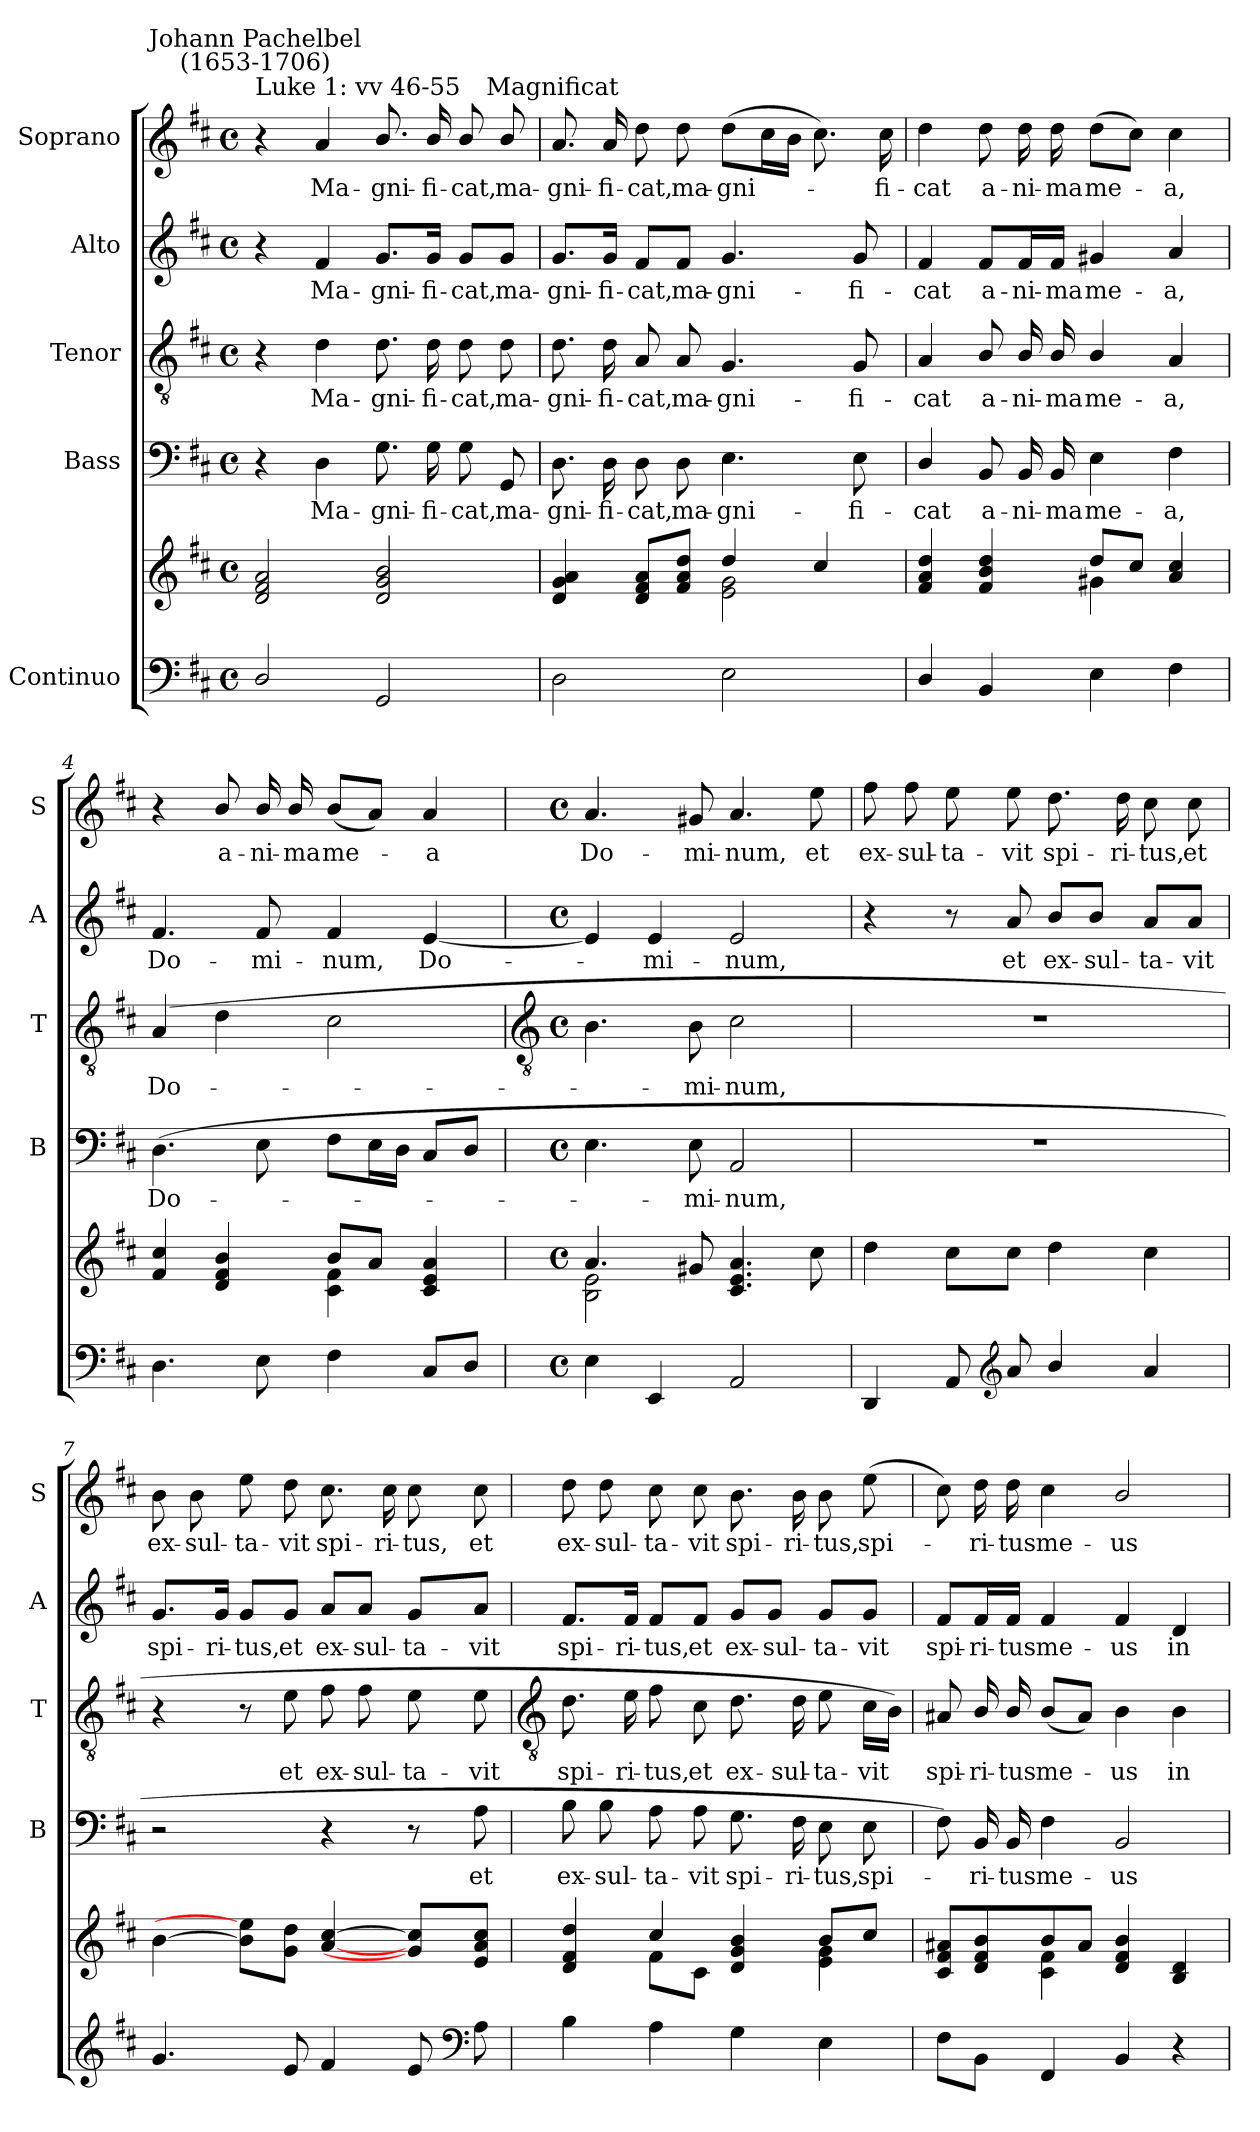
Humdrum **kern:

**kern	**kern	**kern	**text	**kern	**text	**kern	**text	**kern	**text
*part5	*part5	*part4	*part4	*part3	*part3	*part2	*part2	*part1	*part1
*staff6	*staff5	*staff4	*staff4	*staff3	*staff3	*staff2	*staff2	*staff1	*staff1
*I"Continuo	*	*I"Bass	*	*I"Tenor	*	*I"Alto	*	*I"Soprano	*
*	*	*I'B	*	*I'T	*	*I'A	*	*I'S	*
*clefF4	*clefG2	*clefF4	*	*clefGv2	*	*clefG2	*	*clefG2	*
*k[f#c#]	*k[f#c#]	*k[f#c#]	*	*k[f#c#]	*	*k[f#c#]	*	*k[f#c#]	*
*D:	*D:	*D:	*	*D:	*	*D:	*	*D:	*
*M4/4	*M4/4	*M4/4	*	*M4/4	*	*M4/4	*	*M4/4	*
*met(c)	*met(c)	*met(c)	*	*met(c)	*	*met(c)	*	*met(c)	*
=1	=1	=1	=1	=1	=1	=1	=1	=1	=1
*	*^	*	*	*	*	*	*	*	*
!	!	!	!	!	!	!	!	!	!LO:TX:a:t=Luke 1&colon; vv 46-55	!
!	!	!	!	!	!	!	!	!	!LO:TX:a:cj:t=Johann Pachelbel\n(1653-1706)	!
2D/	2d/ 2f#/ 2a/	2ryy	4r	.	4r	.	4r	.	4r	.
!	!	!	!	!LO:LY:b	!	!LO:LY:b	!	!LO:LY:b	!	!LO:LY:b
.	.	.	4D	Ma-	4d	Ma-	4f#	Ma-	4a	Ma-
!	!	!	!	!LO:LY:b	!	!LO:LY:b	!	!LO:LY:b	!	!LO:LY:b
2GG	2d/ 2g/ 2b/	2ryy	8.G	-gni-	8.d	-gni-	8.g/L	-gni-	8.b/	-gni-
!	!	!	!	!LO:LY:b	!	!LO:LY:b	!	!LO:LY:b	!	!LO:LY:b
.	.	.	16G	-fi-	16d	-fi-	16g/Jk	-fi-	16b/	-fi-
!	!	!	!	!LO:LY:b	!	!LO:LY:b	!	!LO:LY:b	!	!LO:LY:b
.	.	.	8G	-cat,	8d	-cat,	8g/L	-cat,	8b/	-cat,
!	!	!	!	!LO:LY:b	!	!LO:LY:b	!	!LO:LY:b	!	!LO:LY:b
.	.	.	8GG	ma-	8d	ma-	8g/J	ma-	8b/	ma-
=2	=2	=2	=2	=2	=2	=2	=2	=2	=2	=2
!	!	!	!	!	!	!	!	!	!LO:TX:a:cj:t=Magnificat	!
!	!	!	!	!LO:LY:b	!	!LO:LY:b	!	!LO:LY:b	!	!LO:LY:b
2D	4d/ 4g/ 4a/	2ryy	8.D	-gni-	8.d	-gni-	8.g/L	-gni-	8.a	-gni-
!	!	!	!	!LO:LY:b	!	!LO:LY:b	!	!LO:LY:b	!	!LO:LY:b
.	.	.	16D	-fi-	16d	-fi-	16g/Jk	-fi-	16a	-fi-
!	!	!	!	!LO:LY:b	!	!LO:LY:b	!	!LO:LY:b	!	!LO:LY:b
.	8d/ 8f#/ 8a/L	.	8D	-cat,	8A	-cat,	8f#/L	-cat,	8dd	-cat,
!	!	!	!	!LO:LY:b	!	!LO:LY:b	!	!LO:LY:b	!	!LO:LY:b
.	8f#/ 8a/ 8dd/J	.	8D	ma-	8A	ma-	8f#/J	ma-	8dd	ma-
!	!	!	!	!LO:LY:b	!	!LO:LY:b	!	!LO:LY:b	!	!LO:LY:b
2E	4dd/	2e\ 2g\	4.E	-gni-	4.G	-gni-	4.g	-gni-	(>8ddL	-gni-
.	.	.	.	.	.	.	.	.	16cc#L	.
.	.	.	.	.	.	.	.	.	16bJJ	.
.	4cc#/	.	.	.	.	.	.	.	8.cc#)	.
!	!	!	!	!LO:LY:b	!	!LO:LY:b	!	!LO:LY:b	!	!
.	.	.	8E	-fi-	8G	-fi-	8g	-fi-	.	.
!	!	!	!	!	!	!	!	!	!	!LO:LY:b
.	.	.	.	.	.	.	.	.	16cc#	fi-
=3	=3	=3	=3	=3	=3	=3	=3	=3	=3	=3
!	!	!	!	!LO:LY:b	!	!LO:LY:b	!	!LO:LY:b	!	!LO:LY:b
4D/	4f#/ 4a/ 4dd/	2ryy	4D/	-cat	4A	-cat	4f#	-cat	4dd	-cat
!	!	!	!	!LO:LY:b	!	!LO:LY:b	!	!LO:LY:b	!	!LO:LY:b
4BB	4f#/ 4b/ 4dd/	.	8BB	a-	8B/	a-	8f#/L	a-	8dd	a-
!	!	!	!	!LO:LY:b	!	!LO:LY:b	!	!LO:LY:b	!	!LO:LY:b
.	.	.	16BB	-ni-	16B/	-ni-	16f#/L	-ni-	16dd	-ni-
!	!	!	!	!LO:LY:b	!	!LO:LY:b	!	!LO:LY:b	!	!LO:LY:b
.	.	.	16BB	-ma	16B/	-ma	16f#/JJ	-ma	16dd	-ma
!	!	!	!	!LO:LY:b	!	!LO:LY:b	!	!LO:LY:b	!	!LO:LY:b
4E	8dd/L	4g#X\	4E	me-	4B/	me-	4g#X	me-	(>8ddL	me-
.	8cc#/J	.	.	.	.	.	.	.	8cc#J)	.
!	!	!	!	!LO:LY:b	!	!LO:LY:b	!	!LO:LY:b	!	!LO:LY:b
4F#	4a/ 4cc#/	4ryy	4F#	-a,	4A	-a,	4a	-a,	4cc#	a,
=4	=4	=4	=4	=4	=4	=4	=4	=4	=4	=4
!	!	!	!	!LO:LY:b	!	!LO:LY:b	!	!LO:LY:b	!	!
4.D	4f#/ 4cc#/	2ryy	(>4.D	Do-	(>4A	Do-	4.f#	Do-	4r	.
!	!	!	!	!	!	!	!	!	!	!LO:LY:b
.	4d/ 4f#/ 4b/	.	.	.	4d	.	.	.	8b/	a-
!	!	!	!	!	!	!	!	!LO:LY:b	!	!LO:LY:b
8E	.	.	8E	.	.	.	8f#	-mi-	16b/	-ni-
!	!	!	!	!	!	!	!	!	!	!LO:LY:b
.	.	.	.	.	.	.	.	.	16b/	-ma
!	!	!	!	!	!	!	!	!LO:LY:b	!	!LO:LY:b
4F#	8b/L	4c#\ 4f#\	8F#L	.	2c#	.	4f#	-num,	(<8bL	me-
.	8a/J	.	16EL	.	.	.	.	.	8aJ)	.
.	.	.	16DJJ	.	.	.	.	.	.	.
!	!	!	!	!	!	!	!	!LO:LY:b	!	!LO:LY:b
8C#L	4c#/ 4e/ 4a/	4ryy	8C#L	.	.	.	[4e	Do-	4a	a
8DJ	.	.	8DJ	.	.	.	.	.	.	.
!!LO:LB:g=z
=5	=5	=5	=5	=5	=5	=5	=5	=5	=5	=5
*	*	*	*	*	*clefGv2	*	*	*	*	*
*M4/4	*M4/4	*	*M4/4	*	*M4/4	*	*M4/4	*	*M4/4	*
*met(c)	*met(c)	*	*met(c)	*	*met(c)	*	*met(c)	*	*met(c)	*
!	!	!	!	!	!	!	!	!	!	!LO:LY:b
4E	4.a/	2B\ 2e\	4.E	.	4.B	.	4e]	.	4.a	Do-
!	!	!	!	!	!	!	!	!LO:LY:b	!	!
4EE	.	.	.	.	.	.	4e	mi-	.	.
!	!	!	!	!LO:LY:b	!	!LO:LY:b	!	!	!	!LO:LY:b
.	8g#X/	.	8E	mi-	8B	-mi-	.	.	8g#X	-mi-
!	!	!	!	!LO:LY:b	!	!LO:LY:b	!	!LO:LY:b	!	!LO:LY:b
2AA	4.c#/ 4.e/ 4.a/	2ryy	2AA	-num,	2c#	-num,	2e	-num,	4.a	-num,
!	!	!	!	!	!	!	!	!	!	!LO:LY:b
.	8cc#\	.	.	.	.	.	.	.	8ee	et
=6	=6	=6	=6	=6	=6	=6	=6	=6	=6	=6
!	!	!	!	!	!	!	!	!	!	!LO:LY:b
4DD	4dd\	2ryy	1r	.	1r	.	4r	.	8ff#	ex-
!	!	!	!	!	!	!	!	!	!	!LO:LY:b
.	.	.	.	.	.	.	.	.	8ff#	-sul-
!	!	!	!	!	!	!	!	!	!	!LO:LY:b
8AA	8cc#\L	.	.	.	.	.	8r	.	8ee	-ta-
*clefG2	*	*	*	*	*	*	*	*	*	*
!	!	!	!	!	!	!	!	!LO:LY:b	!	!LO:LY:b
8a	8cc#\J	.	.	.	.	.	8a	et	8ee	-vit
!	!	!	!	!	!	!	!	!LO:LY:b	!	!LO:LY:b
4b/	4dd\	2ryy	.	.	.	.	8b/L	ex-	8.dd	spi-
!	!	!	!	!	!	!	!	!LO:LY:b	!	!
.	.	.	.	.	.	.	8b/J	-sul-	.	.
!	!	!	!	!	!	!	!	!	!	!LO:LY:b
.	.	.	.	.	.	.	.	.	16dd	-ri-
!	!	!	!	!	!	!	!	!LO:LY:b	!	!LO:LY:b
4a	4cc#\	.	.	.	.	.	8a/L	-ta-	8cc#	-tus,
!	!	!	!	!	!	!	!	!LO:LY:b	!	!LO:LY:b
.	.	.	.	.	.	.	8a/J	-vit	8cc#	et
=7	=7	=7	=7	=7	=7	=7	=7	=7	=7	=7
!	!	!	!	!	!	!	!	!LO:LY:b	!	!LO:LY:b
4.g	[4b\	2ryy	2r	.	4r	.	8.g/L	spi-	8b	ex-
!	!	!	!	!	!	!	!	!	!	!LO:LY:b
.	.	.	.	.	.	.	.	.	8b	-sul-
!	!	!	!	!	!	!	!	!LO:LY:b	!	!
.	.	.	.	.	.	.	16g/Jk	-ri-	.	.
!	!	!	!	!	!	!	!	!LO:LY:b	!	!LO:LY:b
.	8b\] 8ee\]L	.	.	.	8r	.	8g/L	-tus,	8ee	-ta-
!	!	!	!	!	!	!LO:LY:b	!	!LO:LY:b	!	!LO:LY:b
8e	8g\ 8dd\J	.	.	.	8e	et	8g/J	et	8dd	-vit
!	!	!	!	!	!	!LO:LY:b	!	!LO:LY:b	!	!LO:LY:b
4f#	[4a/ [4cc#/	2ryy	4r	.	8f#	ex-	8a/L	ex-	8.cc#	spi-
!	!	!	!	!	!	!LO:LY:b	!	!LO:LY:b	!	!
.	.	.	.	.	8f#	-sul-	8a/J	-sul-	.	.
!	!	!	!	!	!	!	!	!	!	!LO:LY:b
.	.	.	.	.	.	.	.	.	16cc#	-ri-
!	!	!	!	!	!	!LO:LY:b	!	!LO:LY:b	!	!LO:LY:b
8e/	8g/] 8cc#/]L	.	8r	.	8e	-ta-	8g/L	-ta-	8cc#	-tus,
*clefF4	*	*	*	*	*	*	*	*	*	*
!	!	!	!	!LO:LY:b	!	!LO:LY:b	!	!LO:LY:b	!	!LO:LY:b
8A\	8e/ 8a/ 8cc#/J	.	8A	et	8e	-vit	8a/J	-vit	8cc#	et
!!LO:LB:g=z
=8	=8	=8	=8	=8	=8	=8	=8	=8	=8	=8
*	*	*	*	*	*clefGv2	*	*	*	*	*
!	!	!	!	!LO:LY:b	!	!LO:LY:b	!	!LO:LY:b	!	!LO:LY:b
4B	4d/ 4f#/ 4dd/	4ryy	8B	ex-	8.d	spi-	8.f#/L	spi-	8dd	ex-
!	!	!	!	!LO:LY:b	!	!	!	!	!	!LO:LY:b
.	.	.	8B	-sul-	.	.	.	.	8dd	-sul-
!	!	!	!	!	!	!LO:LY:b	!	!LO:LY:b	!	!
.	.	.	.	.	16e	-ri-	16f#/Jk	-ri-	.	.
!	!	!	!	!LO:LY:b	!	!LO:LY:b	!	!LO:LY:b	!	!LO:LY:b
4A	4cc#/	8f#\L	8A	-ta-	8f#	-tus,	8f#/L	-tus,	8cc#	-ta-
!	!	!	!	!LO:LY:b	!	!LO:LY:b	!	!LO:LY:b	!	!LO:LY:b
.	.	8c#\J	8A	-vit	8c#	et	8f#/J	et	8cc#	-vit
!	!	!	!	!LO:LY:b	!	!LO:LY:b	!	!LO:LY:b	!	!LO:LY:b
4G	4d/ 4g/ 4b/	4ryy	8.G	spi-	8.d	ex-	8g/L	ex-	8.b	spi-
!	!	!	!	!	!	!	!	!LO:LY:b	!	!
.	.	.	.	.	.	.	8g/J	-sul-	.	.
!	!	!	!	!LO:LY:b	!	!LO:LY:b	!	!	!	!LO:LY:b
.	.	.	16F#	-ri-	16d	-sul-	.	.	16b	-ri-
!	!	!	!	!LO:LY:b	!	!LO:LY:b	!	!LO:LY:b	!	!LO:LY:b
4E	8b/L	4e\ 4g\	8E	-tus,	8e	-ta-	8g/L	-ta-	8b	-tus,
!	!	!	!	!LO:LY:b	!	!LO:LY:b	!	!LO:LY:b	!	!LO:LY:b
.	8cc#/J	.	8E	spi-	16c#LL	-vit	8g/J	-vit	(>8ee	spi-
.	.	.	.	.	16BJJ)	.	.	.	.	.
=9	=9	=9	=9	=9	=9	=9	=9	=9	=9	=9
!	!	!	!	!	!	!LO:LY:b	!	!LO:LY:b	!	!
8F#L	8c#/ 8f#/ 8a#X/L	4ryy	8F#)	.	8A#X	spi-	8f#/L	spi-	8cc#)	.
!	!	!	!	!LO:LY:b	!	!LO:LY:b	!	!LO:LY:b	!	!LO:LY:b
8BBJ	8d/ 8f#/ 8b/	.	16BB	ri-	16B/	-ri-	16f#/L	-ri-	16dd	ri-
!	!	!	!	!LO:LY:b	!	!LO:LY:b	!	!LO:LY:b	!	!LO:LY:b
.	.	.	16BB	-tus	16B/	-tus	16f#/JJ	-tus	16dd	-tus
!	!	!	!	!LO:LY:b	!	!LO:LY:b	!	!LO:LY:b	!	!LO:LY:b
4FF#	8b/	4c#\ 4f#\	4F#	me-	(<8BL	me-	4f#	me-	4cc#	me-
.	8a#/J	.	.	.	8A#J)	.	.	.	.	.
!	!	!	!	!LO:LY:b	!	!LO:LY:b	!	!LO:LY:b	!	!LO:LY:b
4BB	4d/ 4f#/ 4b/	2ryy	2BB	-us	4B	us	4f#	-us	2b/	-us
!	!	!	!	!	!	!LO:LY:b	!	!LO:LY:b	!	!
4r	4B/ 4d/	.	.	.	4B	in	4d	in	.	.
*	*v	*v	*	*	*	*	*	*	*	*
=	=	=	=	=	=	=	=	=	=
*-	*-	*-	*-	*-	*-	*-	*-	*-	*-
